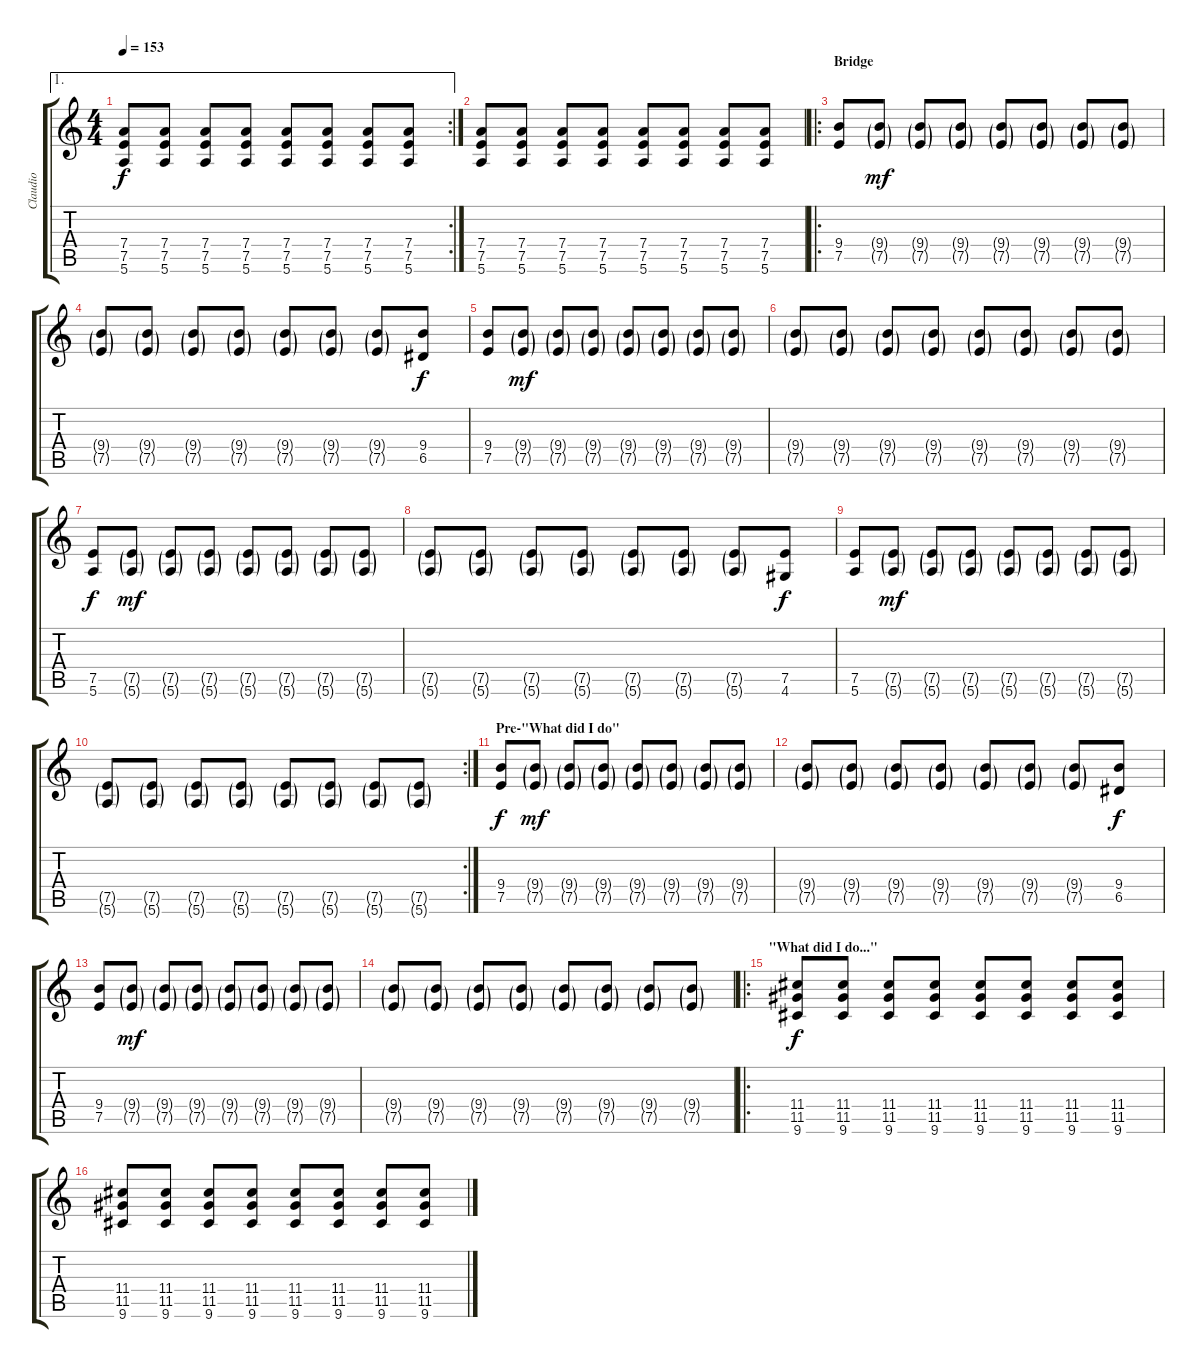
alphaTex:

\track ("Claudio" "Claudio") {instrument distortionguitar}
\staff {score tabs}
\tuning (E4 B3 G3 D3 A2 E2) {hide}
\ae 1
\rc 2
\ts (4 4)
\tempo 153
\clef g2
\ks c
(7.4 7.5 5.6).8{dy f} (7.4 7.5 5.6).8 (7.4 7.5 5.6).8 (7.4 7.5 5.6).8 (7.4 7.5 5.6).8 (7.4 7.5 5.6).8 (7.4 7.5 5.6).8 (7.4 7.5 5.6).8 |
(7.4 7.5 5.6).8 (7.4 7.5 5.6).8 (7.4 7.5 5.6).8 (7.4 7.5 5.6).8 (7.4 7.5 5.6).8 (7.4 7.5 5.6).8 (7.4 7.5 5.6).8 (7.4 7.5 5.6).8 |
\ro
\section ("" "Bridge")
(9.4 7.5).8 (9.4{g} 7.5{g}).8{dy mf} (9.4{g} 7.5{g}).8 (9.4{g} 7.5{g}).8 (9.4{g} 7.5{g}).8 (9.4{g} 7.5{g}).8 (9.4{g} 7.5{g}).8 (9.4{g} 7.5{g}).8 |
(9.4{g} 7.5{g}).8 (9.4{g} 7.5{g}).8 (9.4{g} 7.5{g}).8 (9.4{g} 7.5{g}).8 (9.4{g} 7.5{g}).8 (9.4{g} 7.5{g}).8 (9.4{g} 7.5{g}).8 (9.4 6.5).8{dy f} |
(9.4 7.5).8 (9.4{g} 7.5{g}).8{dy mf} (9.4{g} 7.5{g}).8 (9.4{g} 7.5{g}).8 (9.4{g} 7.5{g}).8 (9.4{g} 7.5{g}).8 (9.4{g} 7.5{g}).8 (9.4{g} 7.5{g}).8 |
(9.4{g} 7.5{g}).8 (9.4{g} 7.5{g}).8 (9.4{g} 7.5{g}).8 (9.4{g} 7.5{g}).8 (9.4{g} 7.5{g}).8 (9.4{g} 7.5{g}).8 (9.4{g} 7.5{g}).8 (9.4{g} 7.5{g}).8 |
(7.5 5.6).8{dy f} (7.5{g} 5.6{g}).8{dy mf} (7.5{g} 5.6{g}).8 (7.5{g} 5.6{g}).8 (7.5{g} 5.6{g}).8 (7.5{g} 5.6{g}).8 (7.5{g} 5.6{g}).8 (7.5{g} 5.6{g}).8 |
(7.5{g} 5.6{g}).8 (7.5{g} 5.6{g}).8 (7.5{g} 5.6{g}).8 (7.5{g} 5.6{g}).8 (7.5{g} 5.6{g}).8 (7.5{g} 5.6{g}).8 (7.5{g} 5.6{g}).8 (7.5 4.6).8{dy f} |
(7.5 5.6).8 (7.5{g} 5.6{g}).8{dy mf} (7.5{g} 5.6{g}).8 (7.5{g} 5.6{g}).8 (7.5{g} 5.6{g}).8 (7.5{g} 5.6{g}).8 (7.5{g} 5.6{g}).8 (7.5{g} 5.6{g}).8 |
\rc 2
(7.5{g} 5.6{g}).8 (7.5{g} 5.6{g}).8 (7.5{g} 5.6{g}).8 (7.5{g} 5.6{g}).8 (7.5{g} 5.6{g}).8 (7.5{g} 5.6{g}).8 (7.5{g} 5.6{g}).8 (7.5{g} 5.6{g}).8 |
\section ("" "Pre-\"What did I do\"")
(9.4 7.5).8{dy f} (9.4{g} 7.5{g}).8{dy mf} (9.4{g} 7.5{g}).8 (9.4{g} 7.5{g}).8 (9.4{g} 7.5{g}).8 (9.4{g} 7.5{g}).8 (9.4{g} 7.5{g}).8 (9.4{g} 7.5{g}).8 |
(9.4{g} 7.5{g}).8 (9.4{g} 7.5{g}).8 (9.4{g} 7.5{g}).8 (9.4{g} 7.5{g}).8 (9.4{g} 7.5{g}).8 (9.4{g} 7.5{g}).8 (9.4{g} 7.5{g}).8 (9.4 6.5).8{dy f} |
(9.4 7.5).8 (9.4{g} 7.5{g}).8{dy mf} (9.4{g} 7.5{g}).8 (9.4{g} 7.5{g}).8 (9.4{g} 7.5{g}).8 (9.4{g} 7.5{g}).8 (9.4{g} 7.5{g}).8 (9.4{g} 7.5{g}).8 |
(9.4{g} 7.5{g}).8 (9.4{g} 7.5{g}).8 (9.4{g} 7.5{g}).8 (9.4{g} 7.5{g}).8 (9.4{g} 7.5{g}).8 (9.4{g} 7.5{g}).8 (9.4{g} 7.5{g}).8 (9.4{g} 7.5{g}).8 |
\ro
\section ("" "\"What did I do...\"")
(11.4 11.5 9.6).8{dy f} (11.4 11.5 9.6).8 (11.4 11.5 9.6).8 (11.4 11.5 9.6).8 (11.4 11.5 9.6).8 (11.4 11.5 9.6).8 (11.4 11.5 9.6).8 (11.4 11.5 9.6).8 |
(11.4 11.5 9.6).8 (11.4 11.5 9.6).8 (11.4 11.5 9.6).8 (11.4 11.5 9.6).8 (11.4 11.5 9.6).8 (11.4 11.5 9.6).8 (11.4 11.5 9.6).8 (11.4 11.5 9.6).8
